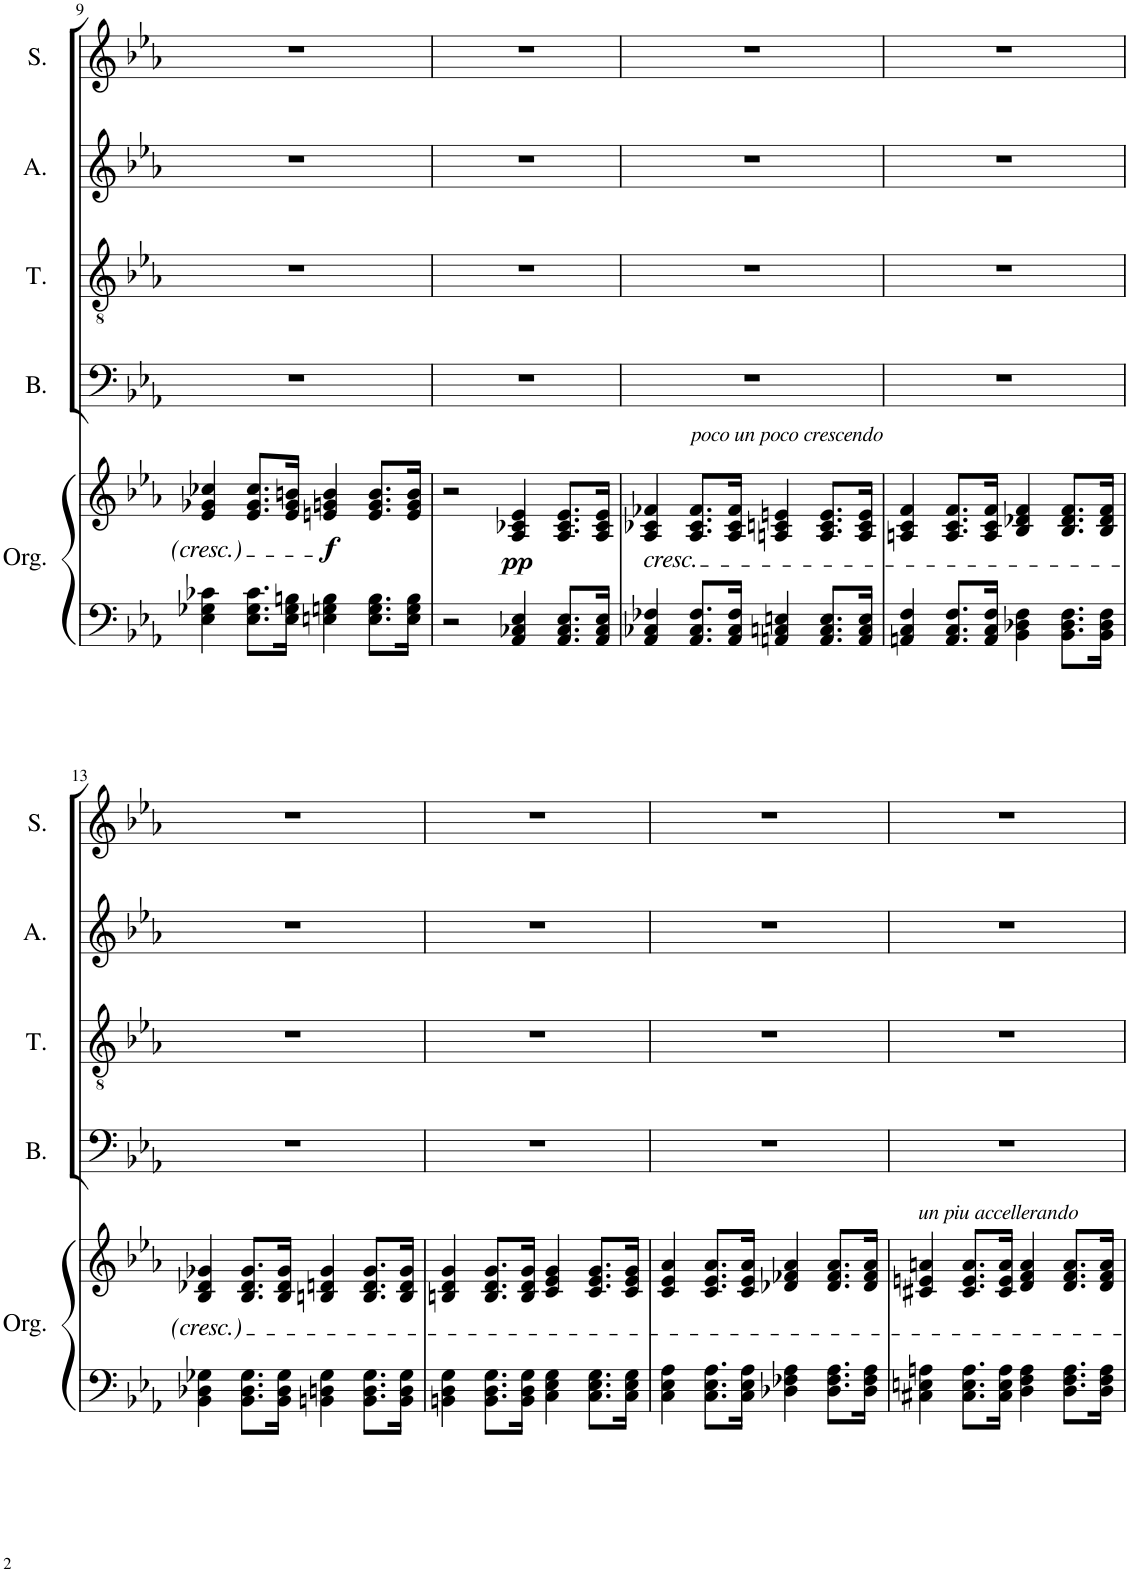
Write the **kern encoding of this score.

**kern	**kern	**dynam	**kern	**kern	**kern	**kern
*part5	*part5	*part5	*part4	*part3	*part2	*part1
*staff6	*staff5	*staff5/6	*staff4	*staff3	*staff2	*staff1
*I"Organ	*	*	*I"Bass	*I"Tenor	*I"Alto	*I"Soprano
*I'Org.	*	*	*I'B.	*I'T.	*I'A.	*I'S.
!!LO:PB:g=z
*clefF4	*clefG2	*	*clefF4	*clefGv2	*clefG2	*clefG2
*k[b-e-a-]	*k[b-e-a-]	*	*k[b-e-a-]	*k[b-e-a-]	*k[b-e-a-]	*k[b-e-a-]
*M4/4	*M4/4	*	*M4/4	*M4/4	*M4/4	*M4/4
=9	=9	=9	=9	=9	=9	=9
4E-\ 4G-X\ 4c-X\	4e-/ 4g-X/ 4cc-X/	.	1r	1r	1r	1r
8.E-\ 8.G-\ 8.c-\L	8.e-/ 8.g-/ 8.cc-/L	.	.	.	.	.
16E-\ 16G-\ 16Bn\Jk	16e-/ 16g-/ 16bn/Jk	.	.	.	.	.
!	!	!LO:DY:b	!	!	!	!
4En\ 4Gn\ 4B\	4en/ 4gn/ 4b/	f	.	.	.	.
8.E\ 8.G\ 8.B\L	8.e/ 8.g/ 8.b/L	.	.	.	.	.
16E\ 16G\ 16B\Jk	16e/ 16g/ 16b/Jk	.	.	.	.	.
=10	=10	=10	=10	=10	=10	=10
2r	2r	.	1r	1r	1r	1r
!	!	!LO:DY:b	!	!	!	!
4AA-/ 4C-X/ 4E-/	4A-/ 4c-X/ 4e-/	pp	.	.	.	.
8.AA-/ 8.C-/ 8.E-/L	8.A-/ 8.c-/ 8.e-/L	.	.	.	.	.
16AA-/ 16C-/ 16E-/Jk	16A-/ 16c-/ 16e-/Jk	.	.	.	.	.
=11	=11	=11	=11	=11	=11	=11
!	!LO:TX:b:i:t=cresc.	!	!	!	!	!
4AA-/ 4C-X/ 4F-X/	4A-/ 4c-X/ 4f-X/	.	1r	1r	1r	1r
!	!LO:TX:a:i:t=poco un poco crescendo	!	!	!	!	!
8.AA-/ 8.C-/ 8.F-/L	8.A-/ 8.c-/ 8.f-/L	.	.	.	.	.
16AA-/ 16C-/ 16F-/Jk	16A-/ 16c-/ 16f-/Jk	.	.	.	.	.
4AAn/ 4Cn/ 4En/	4An/ 4cn/ 4en/	.	.	.	.	.
8.AA/ 8.C/ 8.E/L	8.A/ 8.c/ 8.e/L	.	.	.	.	.
16AA/ 16C/ 16E/Jk	16A/ 16c/ 16e/Jk	.	.	.	.	.
=12	=12	=12	=12	=12	=12	=12
4AAn/ 4C/ 4F/	4An/ 4c/ 4f/	.	1r	1r	1r	1r
8.AA/ 8.C/ 8.F/L	8.A/ 8.c/ 8.f/L	.	.	.	.	.
16AA/ 16C/ 16F/Jk	16A/ 16c/ 16f/Jk	.	.	.	.	.
4BB-\ 4D-X\ 4F\	4B-/ 4d-X/ 4f/	.	.	.	.	.
8.BB-\ 8.D-\ 8.F\L	8.B-/ 8.d-/ 8.f/L	.	.	.	.	.
16BB-\ 16D-\ 16F\Jk	16B-/ 16d-/ 16f/Jk	.	.	.	.	.
!!LO:LB:g=z
=13	=13	=13	=13	=13	=13	=13
4BB-\ 4D-X\ 4G-X\	4B-/ 4d-X/ 4g-X/	.	1r	1r	1r	1r
8.BB-\ 8.D-\ 8.G-\L	8.B-/ 8.d-/ 8.g-/L	.	.	.	.	.
16BB-\ 16D-\ 16G-\Jk	16B-/ 16d-/ 16g-/Jk	.	.	.	.	.
4BBn\ 4Dn\ 4G-\	4Bn/ 4dn/ 4g-/	.	.	.	.	.
8.BB\ 8.D\ 8.G-\L	8.B/ 8.d/ 8.g-/L	.	.	.	.	.
16BB\ 16D\ 16G-\Jk	16B/ 16d/ 16g-/Jk	.	.	.	.	.
=14	=14	=14	=14	=14	=14	=14
4BBn\ 4D\ 4G\	4Bn/ 4d/ 4g/	.	1r	1r	1r	1r
8.BB\ 8.D\ 8.G\L	8.B/ 8.d/ 8.g/L	.	.	.	.	.
16BB\ 16D\ 16G\Jk	16B/ 16d/ 16g/Jk	.	.	.	.	.
4C\ 4E-\ 4G\	4c/ 4e-/ 4g/	.	.	.	.	.
8.C\ 8.E-\ 8.G\L	8.c/ 8.e-/ 8.g/L	.	.	.	.	.
16C\ 16E-\ 16G\Jk	16c/ 16e-/ 16g/Jk	.	.	.	.	.
=15	=15	=15	=15	=15	=15	=15
4C\ 4E-\ 4A-\	4c/ 4e-/ 4a-/	.	1r	1r	1r	1r
8.C\ 8.E-\ 8.A-\L	8.c/ 8.e-/ 8.a-/L	.	.	.	.	.
16C\ 16E-\ 16A-\Jk	16c/ 16e-/ 16a-/Jk	.	.	.	.	.
4D-X\ 4F-X\ 4A-\	4d-X/ 4f-X/ 4a-/	.	.	.	.	.
8.D-\ 8.F-\ 8.A-\L	8.d-/ 8.f-/ 8.a-/L	.	.	.	.	.
16D-\ 16F-\ 16A-\Jk	16d-/ 16f-/ 16a-/Jk	.	.	.	.	.
=16	=16	=16	=16	=16	=16	=16
!	!LO:TX:a:i:t=un piu accellerando	!	!	!	!	!
4C#X\ 4En\ 4An\	4c#X/ 4en/ 4an/	.	1r	1r	1r	1r
8.C#\ 8.E\ 8.A\L	8.c#/ 8.e/ 8.a/L	.	.	.	.	.
16C#\ 16E\ 16A\Jk	16c#/ 16e/ 16a/Jk	.	.	.	.	.
4D\ 4F\ 4A\	4d/ 4f/ 4a/	.	.	.	.	.
8.D\ 8.F\ 8.A\L	8.d/ 8.f/ 8.a/L	.	.	.	.	.
16D\ 16F\ 16A\Jk	16d/ 16f/ 16a/Jk	.	.	.	.	.
=	=	=	=	=	=	=
*-	*-	*-	*-	*-	*-	*-
